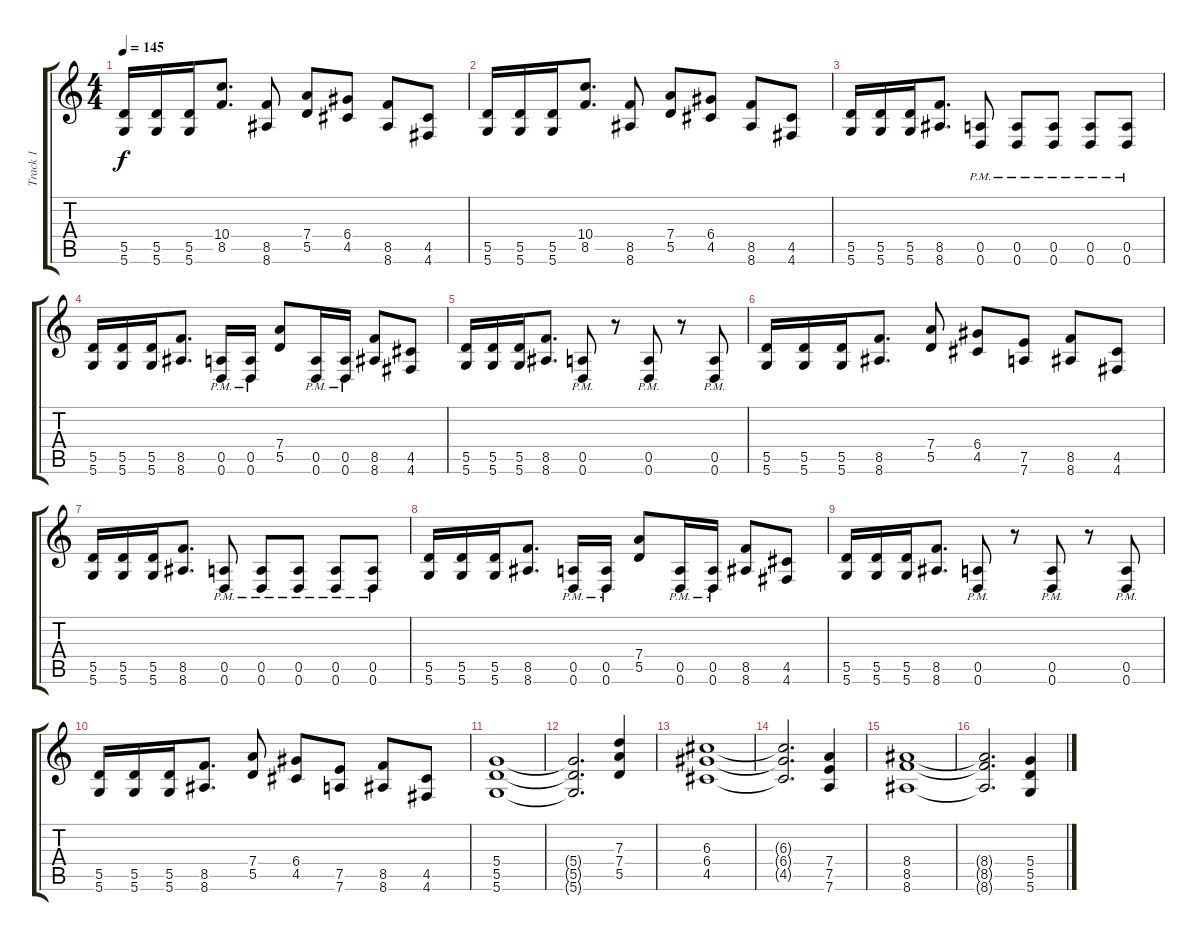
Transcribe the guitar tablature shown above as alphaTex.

\track ("Track 1" "Track 1") {instrument distortionguitar}
\staff {score tabs}
\tuning (E4 B3 G3 D3 A2 D2) {hide}
\ts (4 4)
\tempo 145
\clef g2
\ks c
(5.5 5.6).16{dy f} (5.5 5.6).16 (5.5 5.6).16 (10.4 8.5).8{d} (8.5 8.6).8 (7.4 5.5).8 (6.4 4.5).8 (8.5 8.6).8 (4.5 4.6).8 |
(5.5 5.6).16 (5.5 5.6).16 (5.5 5.6).16 (10.4 8.5).8{d} (8.5 8.6).8 (7.4 5.5).8 (6.4 4.5).8 (8.5 8.6).8 (4.5 4.6).8 |
(5.5 5.6).16 (5.5 5.6).16 (5.5 5.6).16 (8.5 8.6).8{d} (0.5{pm} 0.6{pm}).8 (0.5{pm} 0.6{pm}).8 (0.5{pm} 0.6{pm}).8 (0.5{pm} 0.6{pm}).8 (0.5 0.6{pm}).8 |
(5.5 5.6).16 (5.5 5.6).16 (5.5 5.6).16 (8.5 8.6).8{d} (0.5{pm} 0.6{pm}).16 (0.5{pm} 0.6{pm}).16 (7.4 5.5).8 (0.5{pm} 0.6{pm}).16 (0.5{pm} 0.6{pm}).16 (8.5 8.6).8 (4.5 4.6).8 |
(5.5 5.6).16 (5.5 5.6).16 (5.5 5.6).16 (8.5 8.6).8{d} (0.5{pm} 0.6{pm}).8 r.8 (0.5{pm} 0.6{pm}).8 r.8 (0.5 0.6{pm}).8 |
(5.5 5.6).16 (5.5 5.6).16 (5.5 5.6).16 (8.5 8.6).8{d} (7.4 5.5).8 (6.4 4.5).8 (7.5 7.6).8 (8.5 8.6).8 (4.5 4.6).8 |
(5.5 5.6).16 (5.5 5.6).16 (5.5 5.6).16 (8.5 8.6).8{d} (0.5{pm} 0.6{pm}).8 (0.5{pm} 0.6{pm}).8 (0.5{pm} 0.6{pm}).8 (0.5{pm} 0.6{pm}).8 (0.5 0.6{pm}).8 |
(5.5 5.6).16 (5.5 5.6).16 (5.5 5.6).16 (8.5 8.6).8{d} (0.5{pm} 0.6{pm}).16 (0.5{pm} 0.6{pm}).16 (7.4 5.5).8 (0.5{pm} 0.6{pm}).16 (0.5{pm} 0.6{pm}).16 (8.5 8.6).8 (4.5 4.6).8 |
(5.5 5.6).16 (5.5 5.6).16 (5.5 5.6).16 (8.5 8.6).8{d} (0.5{pm} 0.6{pm}).8 r.8 (0.5{pm} 0.6{pm}).8 r.8 (0.5 0.6{pm}).8 |
(5.5 5.6).16 (5.5 5.6).16 (5.5 5.6).16 (8.5 8.6).8{d} (7.4 5.5).8 (6.4 4.5).8 (7.5 7.6).8 (8.5 8.6).8 (4.5 4.6).8 |
(5.4 5.5 5.6).1 |
(5.4{t} 5.5{t} 5.6{t}).2{d} (7.3 7.4 5.5).4 |
(6.3 6.4 4.5).1 |
(6.3{t} 6.4{t} 4.5{t}).2{d} (7.4 7.5 7.6).4 |
(8.4 8.5 8.6).1 |
(8.4{t} 8.5{t} 8.6{t}).2{d} (5.4 5.5 5.6).4
